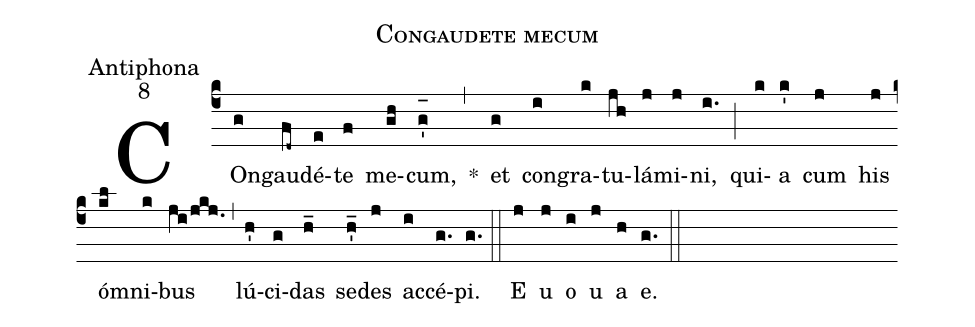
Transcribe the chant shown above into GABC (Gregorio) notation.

name:Congaudete mecum;
office-part:Antiphona;
mode:8;
%%
(c4) COn(g)gau(fd~)dé(e)te(f) me(gh)cum,(g'_[oh:h]) *(,) et(g) con(i)gra(k)tu(jh)lá(j)mi(j)ni,(i.) (;) qui(k)a(k') cum(j) his(j) ó(kl)mni(k)bus(ji/jkj.) (,) lú(h')ci(g)das(h_) se(h'_)des(j) ac(i)cé(g.)pi.(g.) (::) <eu>E(j) u(j) o(i) u(j) a(h) e.</eu>(g.) (::)
